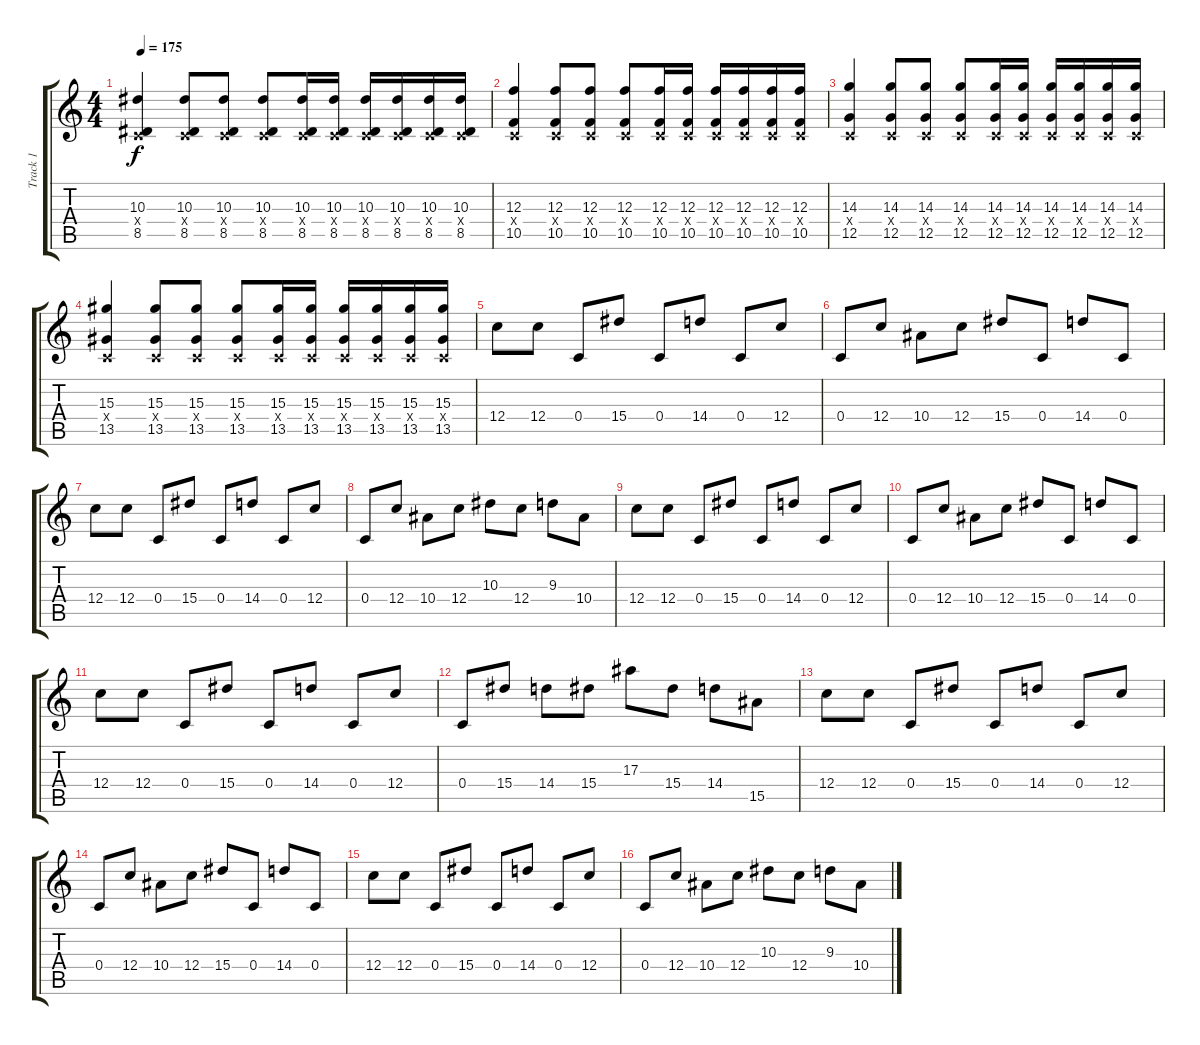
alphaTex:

\track ("Track 1" "Track 1") {instrument distortionguitar}
\staff {score tabs}
\tuning (D4 A3 F3 C3 G2 C2) {hide}
\ts (4 4)
\tempo 175
\clef g2
\ks c
(10.3 0.4{x} 8.5).4{dy f} (10.3 0.4{x} 8.5).8 (10.3 0.4{x} 8.5).8 (10.3 0.4{x} 8.5).8 (10.3 0.4{x} 8.5).16 (10.3 0.4{x} 8.5).16 (10.3 0.4{x} 8.5).16 (10.3 0.4{x} 8.5).16 (10.3 0.4{x} 8.5).16 (10.3 0.4{x} 8.5).16 |
(12.3 0.4{x} 10.5).4 (12.3 0.4{x} 10.5).8 (12.3 0.4{x} 10.5).8 (12.3 0.4{x} 10.5).8 (12.3 0.4{x} 10.5).16 (12.3 0.4{x} 10.5).16 (12.3 0.4{x} 10.5).16 (12.3 0.4{x} 10.5).16 (12.3 0.4{x} 10.5).16 (12.3 0.4{x} 10.5).16 |
(14.3 0.4{x} 12.5).4 (14.3 0.4{x} 12.5).8 (14.3 0.4{x} 12.5).8 (14.3 0.4{x} 12.5).8 (14.3 0.4{x} 12.5).16 (14.3 0.4{x} 12.5).16 (14.3 0.4{x} 12.5).16 (14.3 0.4{x} 12.5).16 (14.3 0.4{x} 12.5).16 (14.3 0.4{x} 12.5).16 |
(15.3 0.4{x} 13.5).4 (15.3 0.4{x} 13.5).8 (15.3 0.4{x} 13.5).8 (15.3 0.4{x} 13.5).8 (15.3 0.4{x} 13.5).16 (15.3 0.4{x} 13.5).16 (15.3 0.4{x} 13.5).16 (15.3 0.4{x} 13.5).16 (15.3 0.4{x} 13.5).16 (15.3 0.4{x} 13.5).16 |
12.4.8 12.4.8 0.4.8 15.4.8 0.4.8 14.4.8 0.4.8 12.4.8 |
0.4.8 12.4.8 10.4.8 12.4.8 15.4.8 0.4.8 14.4.8 0.4.8 |
12.4.8 12.4.8 0.4.8 15.4.8 0.4.8 14.4.8 0.4.8 12.4.8 |
0.4.8 12.4.8 10.4.8 12.4.8 10.3.8 12.4.8 9.3.8 10.4.8 |
12.4.8 12.4.8 0.4.8 15.4.8 0.4.8 14.4.8 0.4.8 12.4.8 |
0.4.8 12.4.8 10.4.8 12.4.8 15.4.8 0.4.8 14.4.8 0.4.8 |
12.4.8 12.4.8 0.4.8 15.4.8 0.4.8 14.4.8 0.4.8 12.4.8 |
0.4.8 15.4.8 14.4.8 15.4.8 17.3.8 15.4.8 14.4.8 15.5.8 |
12.4.8 12.4.8 0.4.8 15.4.8 0.4.8 14.4.8 0.4.8 12.4.8 |
0.4.8 12.4.8 10.4.8 12.4.8 15.4.8 0.4.8 14.4.8 0.4.8 |
12.4.8 12.4.8 0.4.8 15.4.8 0.4.8 14.4.8 0.4.8 12.4.8 |
0.4.8 12.4.8 10.4.8 12.4.8 10.3.8 12.4.8 9.3.8 10.4.8
